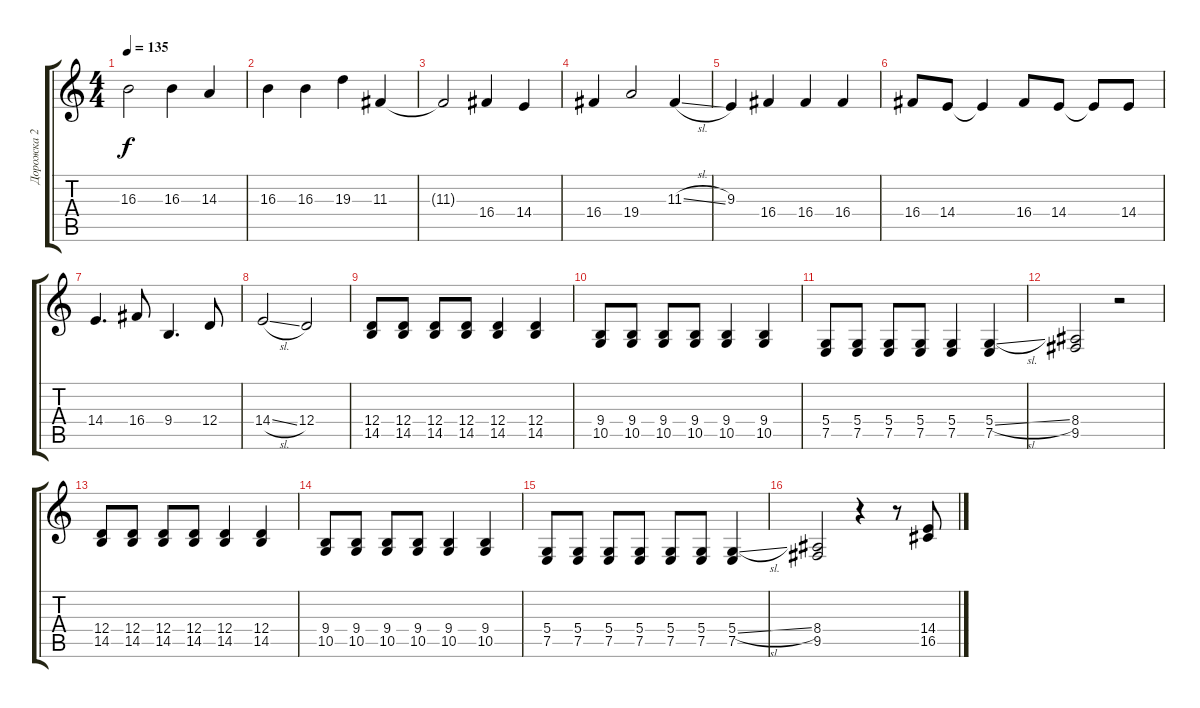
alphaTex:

\track ("Дорожка 2" "Дорожка 2") {instrument flute}
\staff {score tabs}
\tuning (E4 B3 G3 D3 A2 E2) {hide}
\ts (4 4)
\tempo 135
\clef g2
\ks c
16.3.2{dy f} 16.3.4 14.3.4 |
16.3.4 16.3.4 19.3.4 11.3.4 |
11.3{t}.2 16.4.4 14.4.4 |
16.4.4 19.4.2 11.3{sl}.4 |
9.3.4 16.4.4 16.4.4 16.4.4 |
16.4.8 14.4.8 14.4{t}.4 16.4.8 14.4.8 14.4{t}.8 14.4.8 |
14.4.4{d} 16.4.8 9.4.4{d} 12.4.8 |
14.4{sl}.2 12.4.2 |
(12.4 14.5).8 (12.4 14.5).8 (12.4 14.5).8 (12.4 14.5).8 (12.4 14.5).4 (12.4 14.5).4 |
(9.4 10.5).8 (9.4 10.5).8 (9.4 10.5).8 (9.4 10.5).8 (9.4 10.5).4 (9.4 10.5).4 |
(5.4 7.5).8 (5.4 7.5).8 (5.4 7.5).8 (5.4 7.5).8 (5.4 7.5).4 (5.4{sl} 7.5).4 |
(8.4 9.5).2 r.2 |
(12.4 14.5).8 (12.4 14.5).8 (12.4 14.5).8 (12.4 14.5).8 (12.4 14.5).4 (12.4 14.5).4 |
(9.4 10.5).8 (9.4 10.5).8 (9.4 10.5).8 (9.4 10.5).8 (9.4 10.5).4 (9.4 10.5).4 |
(5.4 7.5).8 (5.4 7.5).8 (5.4 7.5).8 (5.4 7.5).8 (5.4 7.5).8 (5.4 7.5).8 (5.4{sl} 7.5).4 |
(8.4 9.5).2 r.4 r.8 (14.4 16.5).8
